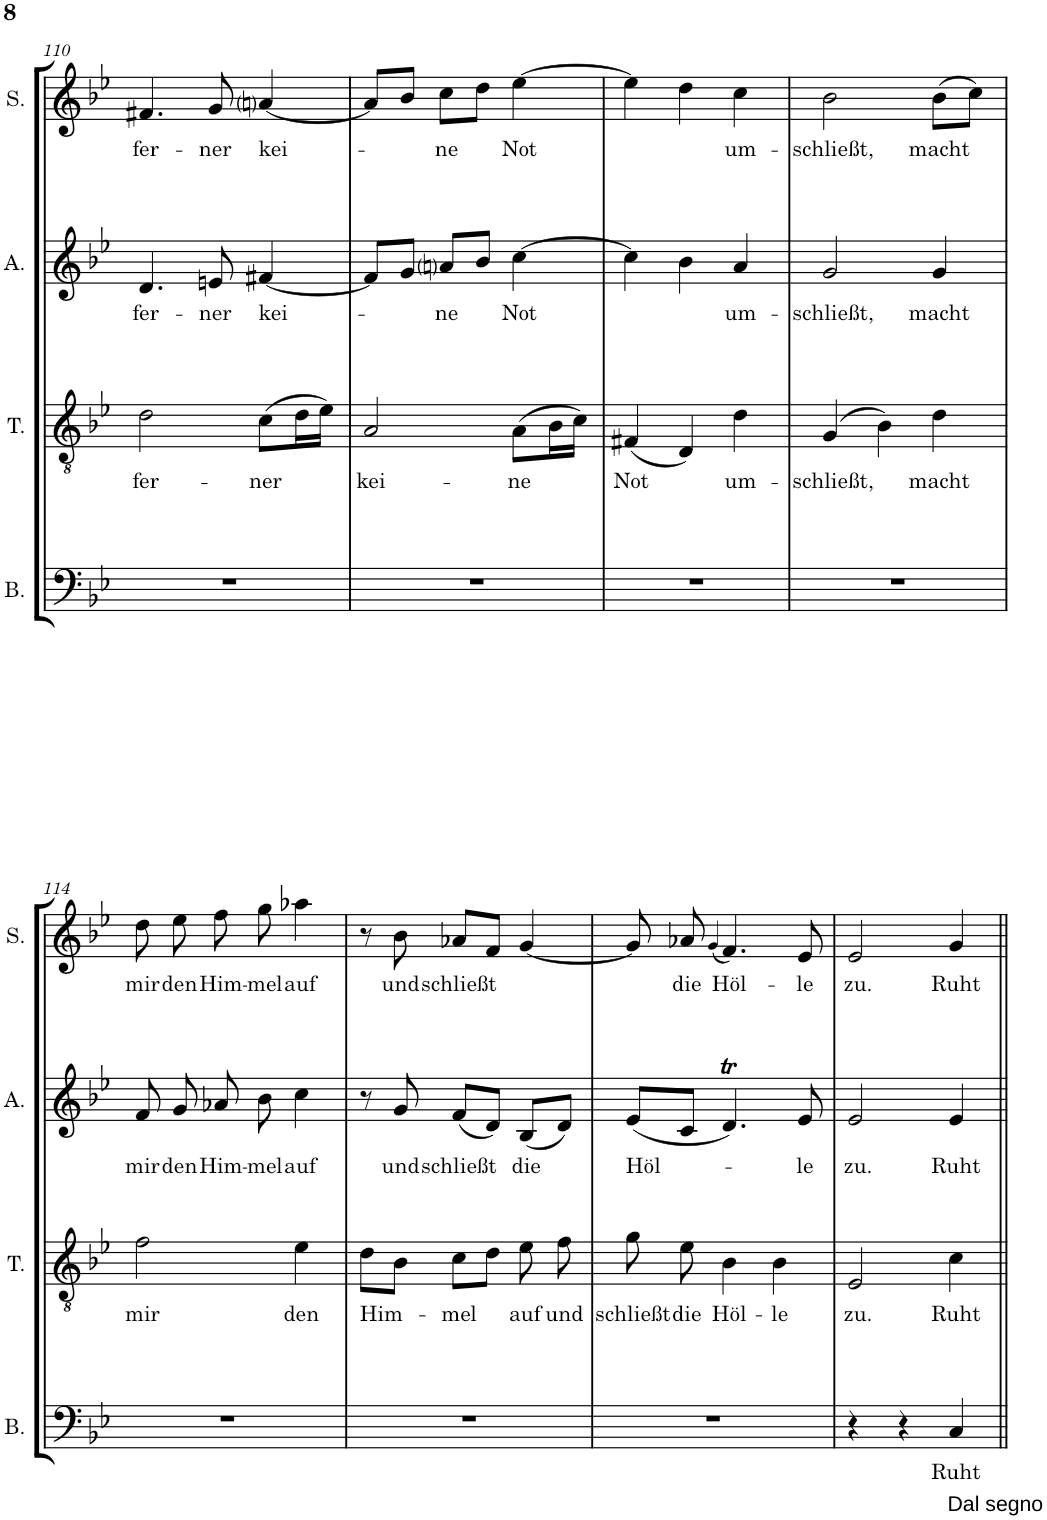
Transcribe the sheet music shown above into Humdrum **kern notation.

**kern	**text	**kern	**text	**kern	**text	**kern	**text
*part4	*part4	*part3	*part3	*part2	*part2	*part1	*part1
*staff4	*staff4	*staff3	*staff3	*staff2	*staff2	*staff1	*staff1
*I"Basso	*	*I"Tenore	*	*I"Alto	*	*I"Soprano	*
*I'B.	*	*I'T.	*	*I'A.	*	*I'S.	*
!!LO:PB:g=z
*clefF4	*	*clefGv2	*	*clefG2	*	*clefG2	*
*k[b-e-]	*	*k[b-e-]	*	*k[b-e-]	*	*k[b-e-]	*
*B-:	*	*B-:	*	*B-:	*	*B-:	*
*M3/4	*	*M3/4	*	*M3/4	*	*M3/4	*
=110	=110	=110	=110	=110	=110	=110	=110
!	!	!	!LO:LY:b	!	!LO:LY:b	!	!LO:LY:b
2.r	.	2d\	fer-	4.d/	fer-	4.f#X/	fer-
!	!	!	!	!	!LO:LY:b	!	!LO:LY:b
.	.	.	.	8en/	-ner	8g/	-ner
!	!	!	!LO:LY:b	!	!LO:LY:b	!	!LO:LY:b
.	.	(>8c\L	-ner	[4f#X/	kei-	[4ani/	kei-
.	.	16d\L	.	.	.	.	.
.	.	16e-\JJ)	.	.	.	.	.
=111	=111	=111	=111	=111	=111	=111	=111
!	!	!	!LO:LY:b	!	!	!	!
2.r	.	2A/	kei-	8f#/L]	.	8a/L]	.
.	.	.	.	8g/J	.	8b-/J	.
!	!	!	!	!	!LO:LY:b	!	!LO:LY:b
.	.	.	.	8ani/L	-ne	8cc\L	-ne
.	.	.	.	8b-/J	.	8dd\J	.
!	!	!	!LO:LY:b	!	!LO:LY:b	!	!LO:LY:b
.	.	(>8A\L	-ne	[4cc\	Not	[4ee-\	Not
.	.	16B-\L	.	.	.	.	.
.	.	16c\JJ)	.	.	.	.	.
=112	=112	=112	=112	=112	=112	=112	=112
!	!	!	!LO:LY:b	!	!	!	!
2.r	.	(<4F#X/	Not	4cc\]	.	4ee-\]	.
.	.	4D/)	.	4b-\	.	4dd\	.
!	!	!	!LO:LY:b	!	!LO:LY:b	!	!LO:LY:b
.	.	4d\	um-	4a/	um-	4cc\	um-
=113	=113	=113	=113	=113	=113	=113	=113
!	!	!	!LO:LY:b	!	!LO:LY:b	!	!LO:LY:b
2.r	.	(4G/	-schließt,	2g/	-schließt,	2b-\	-schließt,
.	.	4B-\)	.	.	.	.	.
!	!	!	!LO:LY:b	!	!LO:LY:b	!	!LO:LY:b
.	.	4d\	macht	4g/	macht	(>8b-\L	macht
.	.	.	.	.	.	8cc\J)	.
!!LO:LB:g=z
=114	=114	=114	=114	=114	=114	=114	=114
!	!	!	!LO:LY:b	!	!LO:LY:b	!	!LO:LY:b
2.r	.	2f\	mir	8f/	mir	8dd\	mir
!	!	!	!	!	!LO:LY:b	!	!LO:LY:b
.	.	.	.	8g/	den	8ee-\	den
!	!	!	!	!	!LO:LY:b	!	!LO:LY:b
.	.	.	.	8a-X/	Him-	8ff\	Him-
!	!	!	!	!	!LO:LY:b	!	!LO:LY:b
.	.	.	.	8b-\	-mel	8gg\	-mel
!	!	!	!LO:LY:b	!	!LO:LY:b	!	!LO:LY:b
.	.	4e-\	den	4cc\	auf	4aa-X\	auf
=115	=115	=115	=115	=115	=115	=115	=115
!	!	!	!LO:LY:b	!	!	!	!
2.r	.	8d\L	Him-	8r	.	8r	.
!	!	!	!	!	!LO:LY:b	!	!LO:LY:b
.	.	8B-\J	.	8g/	und	8b-\	und
!	!	!	!LO:LY:b	!	!LO:LY:b	!	!LO:LY:b
.	.	8c\L	-mel	(<8f/L	schließt	8a-X/L	schließt
.	.	8d\J	.	8d/J)	.	8f/J	.
!	!	!	!LO:LY:b	!	!LO:LY:b	!	!
.	.	8e-\	auf	(<8B-/L	die	[4g/	.
!	!	!	!LO:LY:b	!	!	!	!
.	.	8f\	und	8d/J)	.	.	.
=116	=116	=116	=116	=116	=116	=116	=116
!	!	!	!LO:LY:b	!	!LO:LY:b	!	!
2.r	.	8g\	schließt	(<8e-/L	Höl-	8g/]	.
!	!	!	!LO:LY:b	!	!	!	!LO:LY:b
.	.	8e-\	die	8c/J	.	8a-X/	die
.	.	.	.	.	.	(<4qg/	.
!	!	!	!LO:LY:b	!	!	!	!LO:LY:b
.	.	4B-\	Höl-	4.dt/)	.	4.f/)	Höl-
!	!	!	!LO:LY:b	!	!	!	!
.	.	4B-\	-le	.	.	.	.
!	!	!	!	!	!LO:LY:b	!	!LO:LY:b
.	.	.	.	8e-/	-le	8e-/	-le
=117	=117	=117	=117	=117	=117	=117	=117
!	!	!	!LO:LY:b	!	!LO:LY:b	!	!LO:LY:b
4r	.	2E-/	zu.	2e-/	zu.	2e-/	zu.
4r	.	.	.	.	.	.	.
!	!LO:LY:b	!	!LO:LY:b	!	!LO:LY:b	!	!LO:LY:b
4C/	Ruht	4c\	Ruht	4e-/	Ruht	4g/	Ruht
=||	=||	=||	=||	=||	=||	=||	=||
*-	*-	*-	*-	*-	*-	*-	*-
